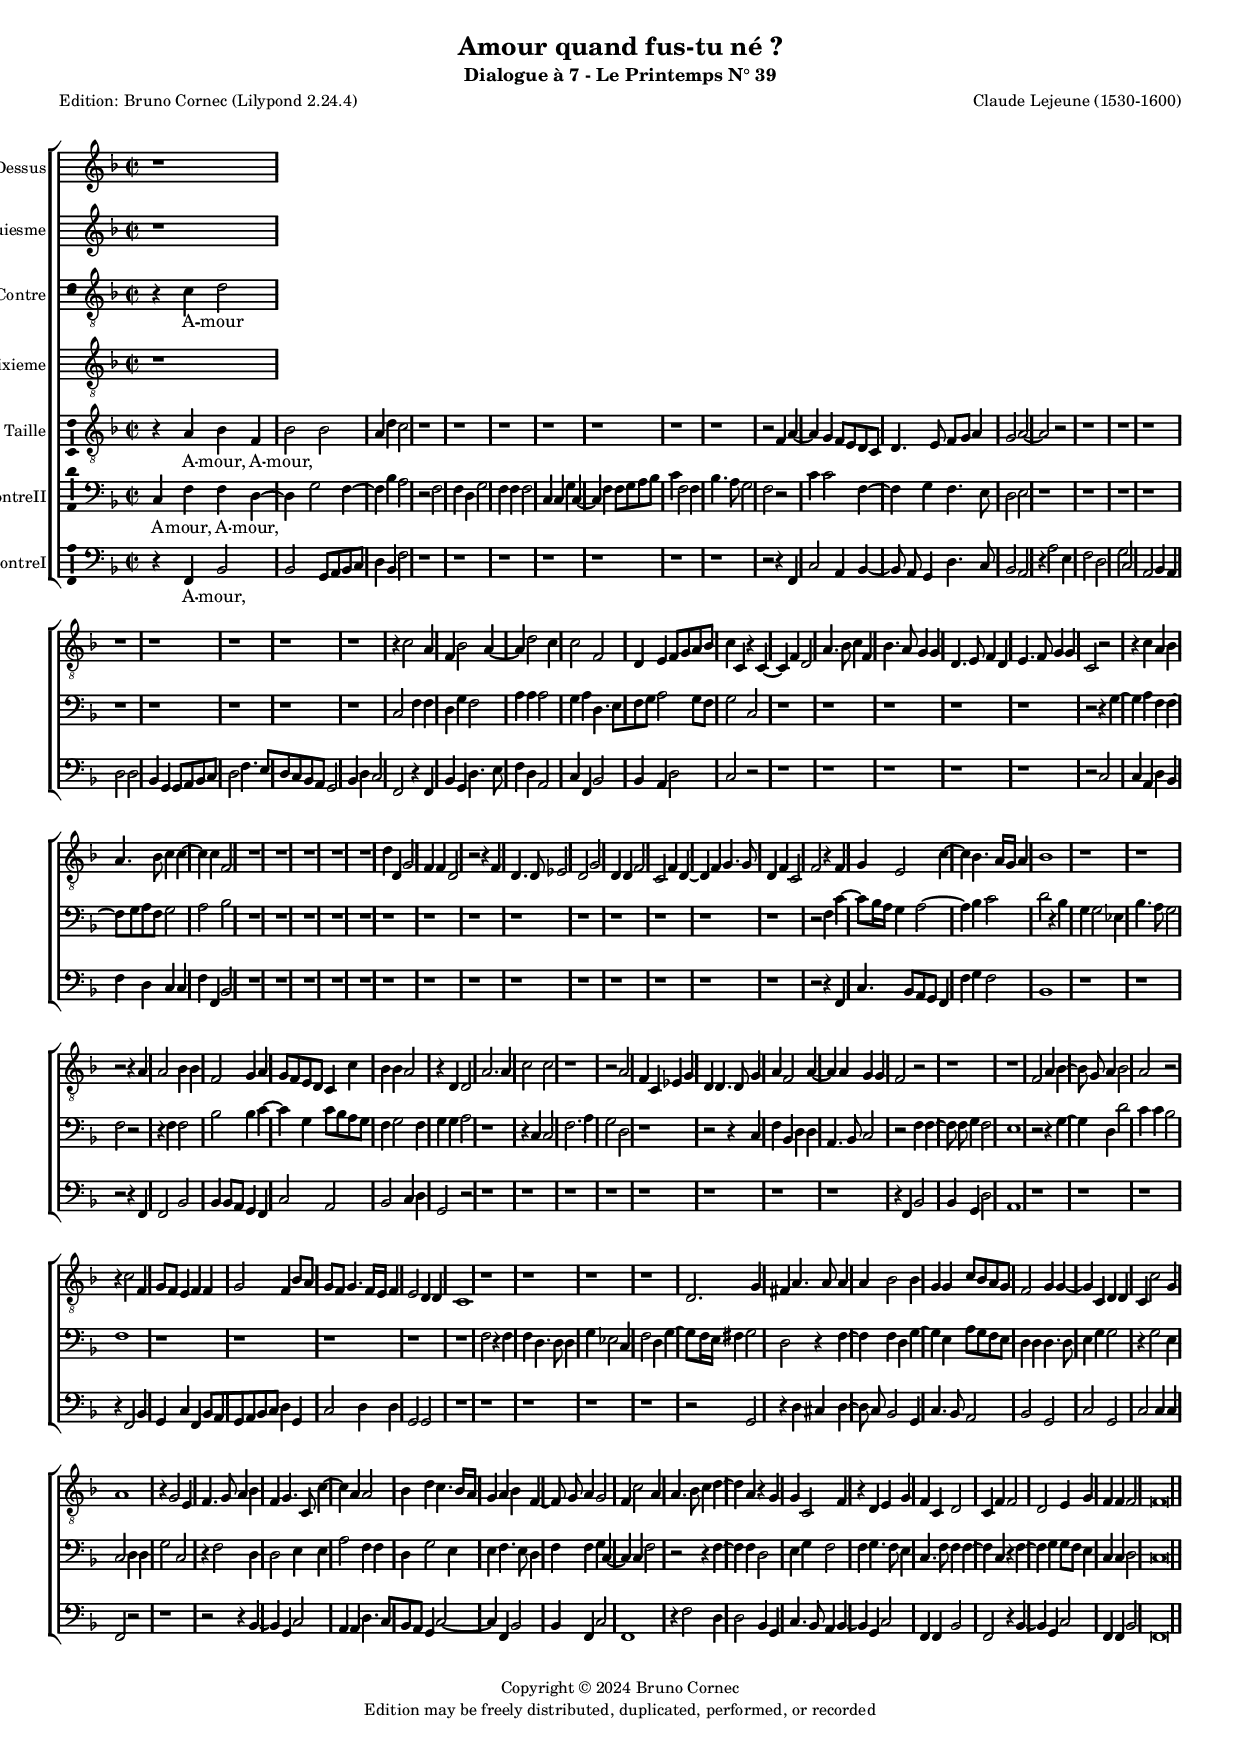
\version "2.24.2"
\pointAndClickOff
\include "gregorian.ly"
\include "italiano.ly"

#(define pieceArranger (string-append "Edition: Bruno Cornec (Lilypond " (lilypond-version) ")"))

\header {
    title = "Amour quand fus-tu né ?"
	subtitle = "Dialogue à 7 - Le Printemps N° 39"
	poet = \pieceArranger
	composer="Claude Lejeune (1530-1600)"
	%opus = " "
    
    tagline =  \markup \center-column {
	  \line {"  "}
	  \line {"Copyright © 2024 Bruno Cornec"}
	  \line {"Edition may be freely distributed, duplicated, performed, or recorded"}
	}
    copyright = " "
    }

#(set-global-staff-size 14)

\layout {
    \context { \Score
        skipBars = ##t
        autoBeaming = ##f
        }
    }

\markup \vspace #1 % change this value accordingly

global={ \key fa \major \time 2/2 }

Dessus=\relative do''{
  r1 |
}

Cinquiesme=\relative do''{
  r1 |
  }

HauteContre=\relative re'{
  r4 do re2 |
  }

Sixieme=\relative do'{
  r1 |
	}
Taille=\relative do'{
  r4 la sib fa |
  sib2 sib |
  la4 re do2 |
  r1 |
  r1 | %5
  r1 |
  r1 |
  r1 |
  r1 |
  r1 | %10
  r2 fa,4 la~ |
  la sol fa8[ mi re do] |
  re4. mi8 fa[ sol] la4 |
  sol2 la~ |
  la2 r2 | %15
  r1 |
  r1 |
  r1 |
  r1 |
  r1 | %20
  r1 |
  r1 |
  r1 |
  r4 do2 la4 |
  fa sib2 la4~ | %25
  la re2 do4 |
  do2 fa, |
  re4 mi fa8[ sol la sib] |
  do4 do, r do~ |
  do fa re2 | %30
  la'4. sib8 do4 fa, |
  sib4. la8 sol4 sol |
  re4. mi8 fa4 re |
  mi4. fa8 sol4 sol |
  do,2 r2 | %35
  r4 do'4 la sib |
  la4. sib8 do4 do~ |
  do do fa,2 |
  r1 |
  r1 | %40
  r1 |
  r1 |
  r1 |
  re'4 re, sol2 |
  fa4 fa re2 | %45
  r2 r4 fa |
  re4. re8 mib2 |
  re sol |
  re4 re fa2 |
  do fa4 re~ | %50
  re fa sol4. sol8 |
  re4 fa do2 |
  fa r4 fa |
  sol mi2 do'4~ |
  do sib4. la16[ sol] la4 | %55
  sib1 |
  r1 |
  r1 |
  r2 r4 la |
  la2 sib4 sib | %60
  fa2 sol4 la |
  sol8[ fa mi re] do4 do' |
  sib sib la2 |
  r4 re, re2 |
  la'2. la4 | %65
  do2 do |
  r1 |
  r2 la |
  fa4 do mib sol |
  re re4. re8 sol4 | %70
  la4 fa2 la4~ |
  la la sol sol |
  fa2 r |
  r1 |
  r1 | %75
  fa2 la4 sib~ |
  sib8 sol la4 sib2 |
  la r |
  r4 do2 fa,4 |
  sol8[ fa] mi4 fa fa | %80
  sol2 fa4 sib8[ la] | 
  sol[ fa] sol4. fa16[ mi] fa4 |
  mi2 re4 re |
  do1 |
  r1 | %85
  r1 |
  r1 |
  r1 |
  re2. sol4 |
  fad4 la4. la8 la4 | %90
  la sib2 sib4 |
  sol sol do8[ sib la sol] |
  fa2 sol4 sol~ |
  sol do, re re |
  do do'2 sol4 | %95
  la1 |
  r4 sol2 mi4 |
  fa4. sol8 la4 sib |
  fa sol4. do,8 do'4~ |
  do la la2 | %100
  sib4 re do4. sib16[ la] |
  sol4 la sib fa~ |
  fa8 sol la4 sol2 |
  fa4 do'2 la4 |
  la4. sib8 do4 re~ | %105
  re la r sol |
  sol do,2 fa4 |
  r re mi sol |
  fa do re2 |
  do4 fa fa2 | %110
  re mi4 sol |
  fa fa fa2 |
  fa\breve |
}
BasseContreII=\relative do{
  do4 fa fa re~ |
  re4 sol2 fa4~ |
  fa4 sib la2 |
  r2 fa |
  fa4 re sol2 | %5
  fa4 fa fa2 |
  do4 do sol' do,~ |
  do4 fa fa8[ sol la sib] |
  do4 fa,2 fa4 |
  sib4. la8 sol2 | % 10
  fa2 r |
  do'4 do2 fa,4~ |
  fa sol fa4. mi8 |
  re2 mi |
  r1 | % 15
  r1 |
  r1 |
  r1 |
  r1 |
  r1 | %20
  r1 |
  r1 |
  r1 |
  do2 fa4 fa |
  re4 sol fa2 | % 25
  la4 la la2 |
  sol4 la re,4. mi8[ |
  fa sol] la2 sol8[ fa] |
  sol2 do, |
  r1 | %30
  r1 |
  r1 |
  r1 |
  r1 |
  r2 r4 sol'~ | %35
  sol la fa fa~ |
  fa8[ sol la fa] sol2 |
  la sib |
  r1 |
  r1 | %40
  r1 |
  r1 |
  r1 |
  r1 |
  r1 | %45
  r1 |
  r1 |
  r1 |
  r1 |
  r1 | %50
  r1 |
  r1 |
  r2 fa4 do'~ |
  do8[ sib16 la] sol4 la2~ |
  la4 sib do2 | %55
  re2 r4 sib |
  sol sol2 mib4 |
  sib'4. la8 sol2 |
  fa2 r |
  r4 fa fa2 | %60
  sib sib4 do~ |
  do sol do8[ sib la sol] |
  fa4 sol2 fa4 |
  sol4 sol la2 |
  r1 | %65
  r4 do,4 do2 |
  fa2. la4 |
  sol2 re |
  r1 |
  r2 r4 do | %70
  fa sib, re re |
  la4. sib8 do2 |
  r2 fa4 fa~ |
  fa8 fa sol4 fa2 |
  mi1 | %75
  r2 r4 sol~ |
  sol re re'2 |
  do4 do sib2 | 
  fa1 | 
  r1 | %80
  r1 |
  r1 |
  r1 |
  r1 |
  fa2 r4 fa | %85
  fa4 re4. re8 re4 |
  sol4 mib2 do4 |
  fa2 re4 sol~ |
  sol8[ fa16 mi] fad4 sol2 |
  re2 r4 fa~ | %90
  fa fa re sol~ |
  sol mi la8[ sol fa mi] |
  re4 re re4. re8 |
  mi4 sol sol2 |
  r4 sol2 mi4 | %95
  do2 re4 re | 
  sol2 do, |
  r4 fa2 re4 |
  re2 mi4 mi |
  la2 fa4 fa | %100
  re sol2 mi4 |
  mi fa4. mi8 re4 |
  fa4 fa sol do,~ |
  do do fa2 |
  r2 r4 fa~ | %105
  fa fa re2 |
  mi4 sol fa2 |
  fa4 sol4. fa8 mi4 |
  do4. fa8 fa4 fa~ |
  fa do r fa~ | %110
  fa sol sol8[ fa] mi4 |
  do do re2 |
  do\breve |



}
BasseContreI=\relative do{
  r4 fa, sib2 |
  sib2 sol8[ la sib do] |
  re4 sib fa'2 |
  r1 |
  r1 | %5
  r1 |
  r1 |
  r1 |
  r1 |
  r1 | %10
  r2 r4 fa,4 |
  do'2 la4 sib~ |
  sib8 la sol4 re'4. do8 |
  sib2 la |
  r4 la'2 mi4 | % 15
  fa2 re |
  sol2 do, |
  la2 sib4 la |
  re2 re |
  sib4 sol sol8[ la sib do] | %20
  re2 fa4. mi8~[ |
  re8 do sib la] sol2 |
  sib4 re do2 |
  fa,2 r4 fa |
  sib sol re'4. mi8 | %25
  fa4 re la2 |
  do4 fa, sib2 |
  sib4 la re2 |
  do2 r2 |
  r1 | %30
  r1 | 
  r1 | 
  r1 | 
  r1 | 
  r2 do | %35
  do4 la re sib |
  fa'4 re do do |
  fa4 fa, sib2 |
  r1 | 
  r1 | %40
  r1 | 
  r1 | 
  r1 | 
  r1 | 
  r1 | %45
  r1 | 
  r1 | 
  r1 | 
  r1 | 
  r1 | %50
  r1 | 
  r1 | 
  r2 r4 fa |
  do'4. sib8[ la sol] fa4 |
  fa'4 sol fa2 | %55
  sib,1 |
  r1 | 
  r1 | 
  r2 r4 fa |
  fa2 sib | %60
  sib4 sib8[ la] sol4 fa |
  do'2 la |
  sib2 do4 re |
  sol,2 r2 |
  r1 | %65
  r1 | 
  r1 | 
  r1 | 
  r1 | 
  r1 | %70
  r1 | 
  r1 | 
  r4 fa sib2 |
  sib4 sol re'2 |
  la1 | %75
  r1 | 
  r1 | 
  r1 | 
  r4 fa2 sib4 |
  sol4 do fa, sib8[ la | %80
  sol la sib do] re4 sol, |
  do2 re4 re |
  sol,2 sol |
  r1 | 
  r1 |  %85
  r1 | 
  r1 | 
  r1 | 
  r2 sol | 
  r4 re' dod re~ | %90
  re8 do sib2 sol4 |
  do4. sib8 la2 |
  sib2 sol |
  do2 sol |
  do2 do4 do | %95
  fa,2 r2 |
  r1 | 
  r2 r4 sib4~ |
  sib4 sol do2 |
  la4 la re4. do8[ | %100
  sib8 la] sol4 do2~ |
  do4 fa, sib2 |
  sib4 fa do'2 |
  fa,1 |
  r4 fa'2 re4 | %105
  re2 sib4 sol |
  do4. sib8 la4 sib~ |
  sib4 sol do2 |
  fa,4 fa sib2 |
  fa2 r4 sib4~ | %110
  sib4 sol do2 |
  fa,4 fa sib2 |
  fa\breve \bar "||" |
}

TDessus=\lyricmode{\set ignoreMelismata = ##t
A -- mour
}
TCinquiesme=\lyricmode{\set ignoreMelismata = ##t
A -- mour
}
THauteContre=\lyricmode{\set ignoreMelismata = ##t
A -- mour
}
TSixieme=\lyricmode{\set ignoreMelismata = ##t
A -- mour
}
TTaille=\lyricmode{\set ignoreMelismata = ##t
A -- mour, A -- mour,
}
TBasseContreII=\lyricmode{\set ignoreMelismata = ##t
A -- mour, A -- mour,
}
TBasseContreI=\lyricmode{\set ignoreMelismata = ##t
A -- mour,
}

\score {
	\new ChoirStaff<<

	\new Staff <<
	\new Voice="Dessus" {
		\set Staff.instrumentName="Dessus"
		\set Staff.midiInstrument = #"church organ"
	  	\global \clef "treble" \Dessus }
	\new Lyrics \lyricsto "Dessus" {\TDessus }
	>>
	\new Staff <<
	\new Voice="Cinquiesme" {
		\set Staff.instrumentName="Cinquiesme"
		\set Staff.midiInstrument = #"church organ"
	  	\global \clef "treble" \Cinquiesme }
	\new Lyrics \lyricsto "Cinquiesme" {\TCinquiesme }
	>>
	\new Staff <<
	\new Voice="HauteContre" {
		\set Staff.instrumentName="HauteContre"
		\set Staff.midiInstrument = #"church organ"
	  	\global \clef "treble_8" \HauteContre }
	\new Lyrics \lyricsto "HauteContre" {\THauteContre }
	>>
	\new Staff <<
	\new Voice="Sixieme" {
		\set Staff.instrumentName="Sixieme"
		\set Staff.midiInstrument = #"church organ"
	  	\global \clef "treble_8" \Sixieme }
	\new Lyrics \lyricsto "Sixieme" {\TSixieme }
	>>
	\new Staff <<
	\new Voice="Taille" {
		\set Staff.instrumentName="Taille"
		\set Staff.midiInstrument = #"church organ"
	  	\global \clef "treble_8" \Taille }
	\new Lyrics \lyricsto "Taille" {\TTaille }
	>>
	\new Staff <<
	\new Voice="BasseContreII" {
		\set Staff.instrumentName="BasseContreII"
		\set Staff.midiInstrument = #"church organ"
	  	\global \clef "bass" \BasseContreII }
	\new Lyrics \lyricsto "BasseContreII" {\TBasseContreII }
	>>
	\new Staff <<
	\new Voice="BasseContreI" {
		\set Staff.instrumentName="BasseContreI"
		\set Staff.midiInstrument = #"church organ"
	  	\global \clef "bass" \BasseContreI }
	\new Lyrics \lyricsto "BasseContreI" {\TBasseContreI }
	>>
>>

\layout{ 
  	papersize = "a4"
	\context {\Staff \consists Ambitus_engraver }
  	\override Score.BarNumber #'break-visibility = #'#(#f #f #t)
	ragged-last = ##f
}

\midi {\tempo 4 = 160 }

}

